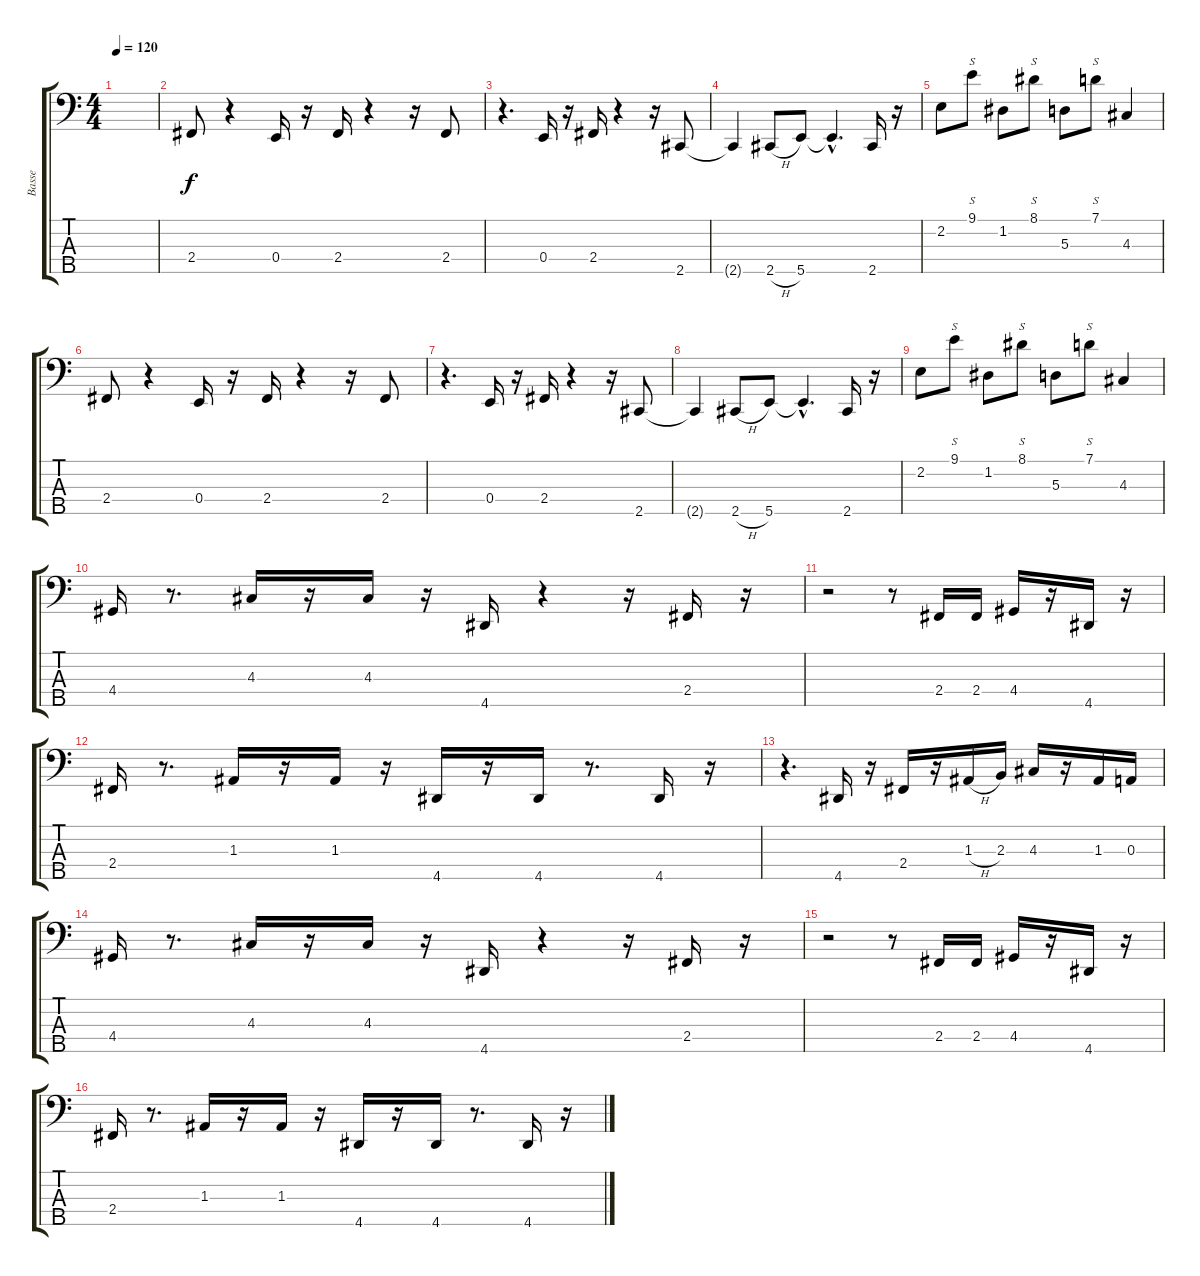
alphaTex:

\track ("Basse" "Basse") {instrument synthbass1}
\staff {score tabs}
\tuning (G2 D2 A1 E1 B0) {hide}
\ts (4 4)
\tempo 120
\clef f4
\ks c
|
2.4.8 r.4 0.4.16 r.16 2.4.16 r.4 r.16 2.4.8 |
r.4{d} 0.4.16 r.16 2.4.16 r.4 r.16 2.5.8 |
2.5{t}.4 2.5{h}.8 5.5.8 5.5{hac t}.4{d} 2.5.16 r.16 |
2.2.8 9.1.8{s volume 16 instrument slapbass1} 1.2.8{volume 14 instrument synthbass1} 8.1.8{s volume 16 instrument slapbass1} 5.3.8{volume 14 instrument synthbass1} 7.1.8{s volume 16 instrument slapbass1} 4.3.4{volume 14 instrument synthbass1} |
2.4.8 r.4 0.4.16 r.16 2.4.16 r.4 r.16 2.4.8 |
r.4{d} 0.4.16 r.16 2.4.16 r.4 r.16 2.5.8 |
2.5{t}.4 2.5{h}.8 5.5.8 5.5{hac t}.4{d} 2.5.16 r.16 |
2.2.8 9.1.8{s volume 16 instrument slapbass1} 1.2.8{volume 14 instrument synthbass1} 8.1.8{s volume 16 instrument slapbass1} 5.3.8{volume 14 instrument synthbass1} 7.1.8{s volume 16 instrument slapbass1} 4.3.4{volume 14 instrument synthbass1} |
4.4.16 r.8{d} 4.3.16 r.16 4.3.16 r.16 4.5.16 r.4 r.16 2.4.16 r.16 |
r.2 r.8 2.4.16 2.4.16 4.4.16 r.16 4.5.16 r.16 |
2.4.16 r.8{d} 1.3.16 r.16 1.3.16 r.16 4.5.16 r.16 4.5.16 r.8{d} 4.5.16 r.16 |
r.4{d} 4.5.16 r.16 2.4.16 r.16 1.3{h}.16 2.3.16 4.3.16 r.16 1.3.16 0.3.16 |
4.4.16 r.8{d} 4.3.16 r.16 4.3.16 r.16 4.5.16 r.4 r.16 2.4.16 r.16 |
r.2 r.8 2.4.16 2.4.16 4.4.16 r.16 4.5.16 r.16 |
2.4.16 r.8{d} 1.3.16 r.16 1.3.16 r.16 4.5.16 r.16 4.5.16 r.8{d} 4.5.16 r.16
